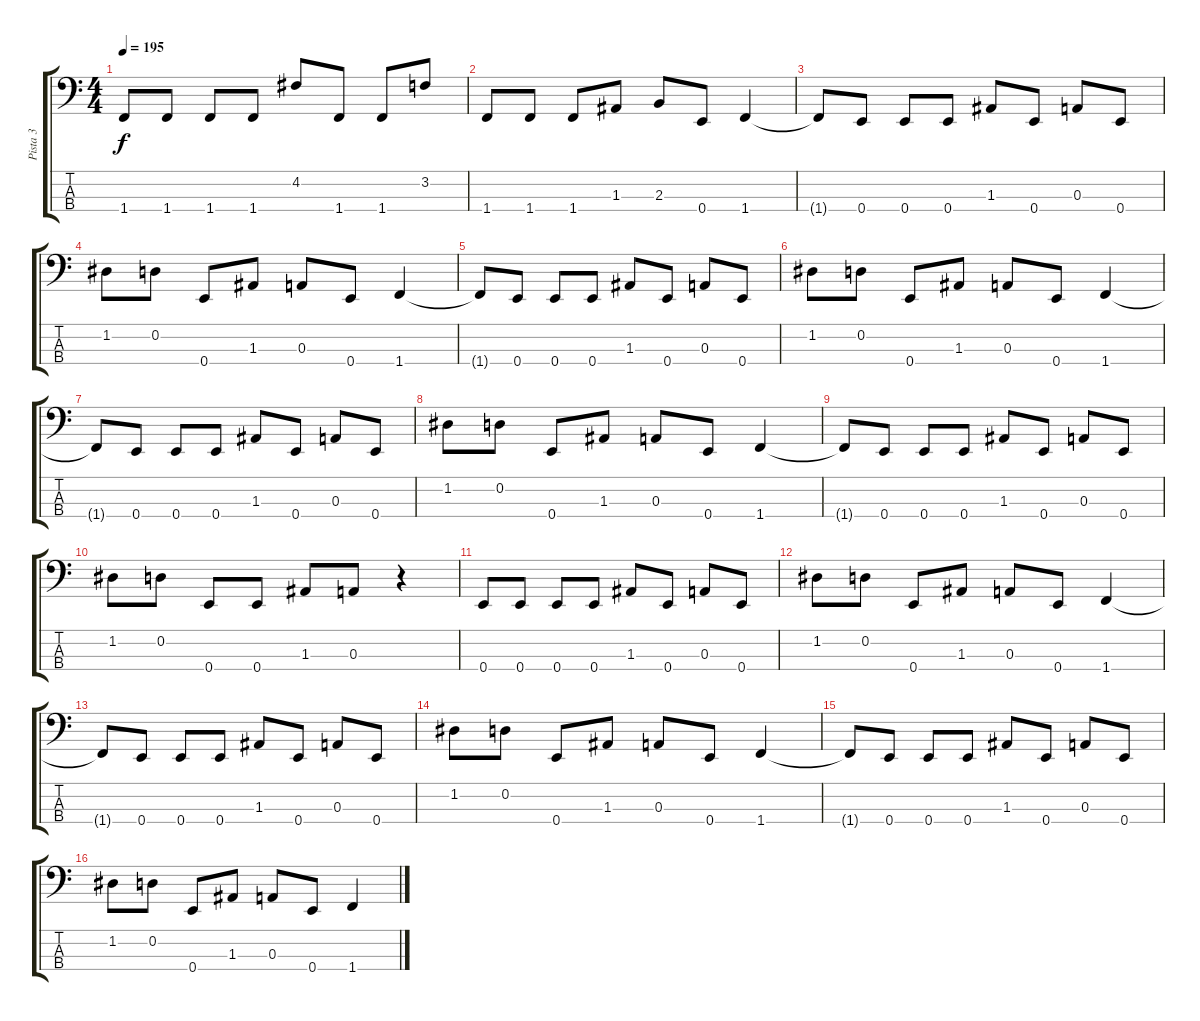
\track ("Pista 3" "Pista 3") {instrument electricbassfinger}
\staff {score tabs}
\tuning (G2 D2 A1 E1) {hide}
\ts (4 4)
\tempo 195
\clef f4
\ks c
1.4.8{dy f} 1.4.8 1.4.8 1.4.8 4.2.8 1.4.8 1.4.8 3.2.8 |
1.4.8 1.4.8 1.4.8 1.3.8 2.3.8 0.4.8 1.4.4 |
1.4{t}.8 0.4.8 0.4.8 0.4.8 1.3.8 0.4.8 0.3.8 0.4.8 |
1.2.8 0.2.8 0.4.8 1.3.8 0.3.8 0.4.8 1.4.4 |
1.4{t}.8 0.4.8 0.4.8 0.4.8 1.3.8 0.4.8 0.3.8 0.4.8 |
1.2.8 0.2.8 0.4.8 1.3.8 0.3.8 0.4.8 1.4.4 |
1.4{t}.8 0.4.8 0.4.8 0.4.8 1.3.8 0.4.8 0.3.8 0.4.8 |
1.2.8 0.2.8 0.4.8 1.3.8 0.3.8 0.4.8 1.4.4 |
1.4{t}.8 0.4.8 0.4.8 0.4.8 1.3.8 0.4.8 0.3.8 0.4.8 |
1.2.8 0.2.8 0.4.8 0.4.8 1.3.8 0.3.8 r.4 |
0.4.8 0.4.8 0.4.8 0.4.8 1.3.8 0.4.8 0.3.8 0.4.8 |
1.2.8 0.2.8 0.4.8 1.3.8 0.3.8 0.4.8 1.4.4 |
1.4{t}.8 0.4.8 0.4.8 0.4.8 1.3.8 0.4.8 0.3.8 0.4.8 |
1.2.8 0.2.8 0.4.8 1.3.8 0.3.8 0.4.8 1.4.4 |
1.4{t}.8 0.4.8 0.4.8 0.4.8 1.3.8 0.4.8 0.3.8 0.4.8 |
1.2.8 0.2.8 0.4.8 1.3.8 0.3.8 0.4.8 1.4.4
